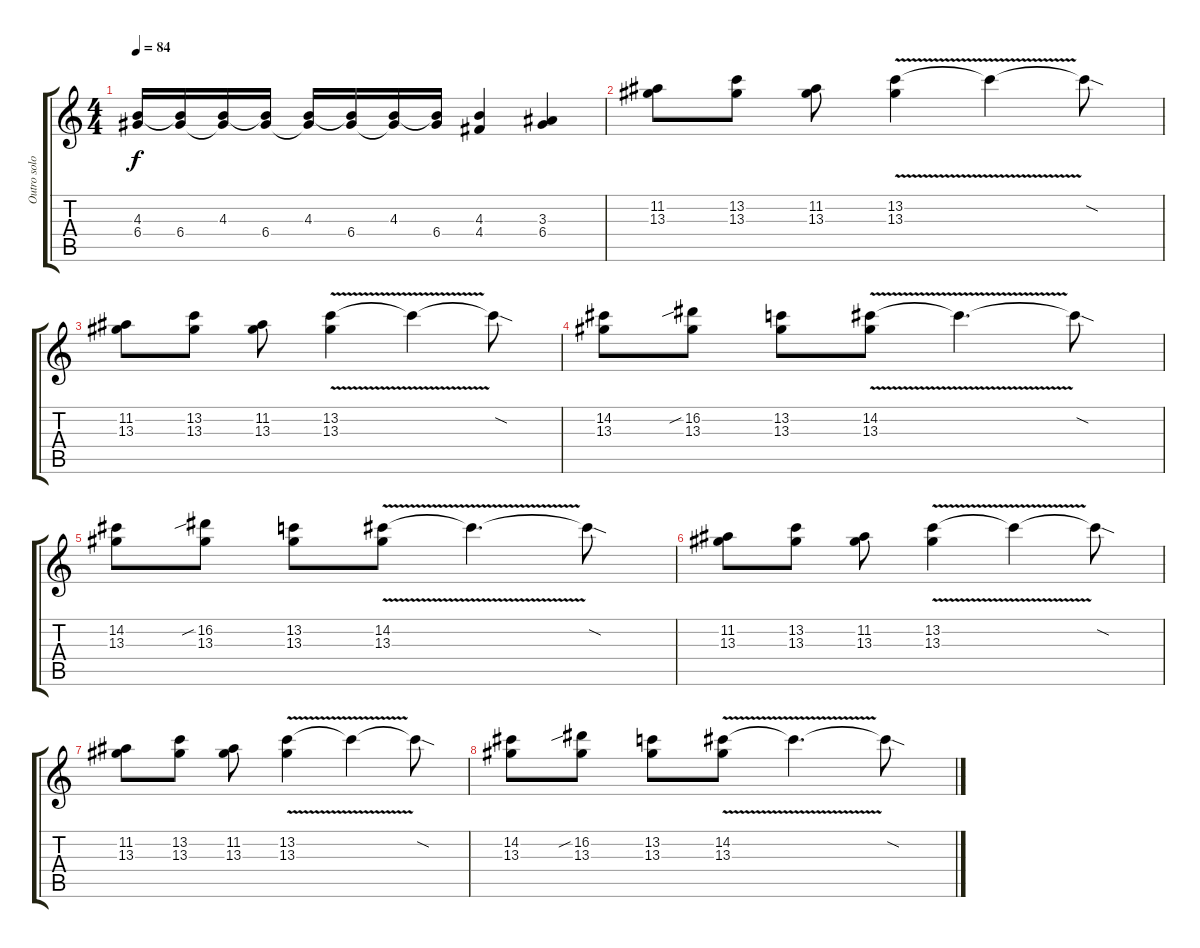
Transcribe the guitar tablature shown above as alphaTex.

\track ("Outro solo Guitar" "Outro solo") {instrument distortionguitar}
\staff {score tabs}
\tuning (E4 B3 G3 D3 A2 E2) {hide}
\ts (4 4)
\tempo 84
\clef g2
\ks c
(4.3 6.4).16{dy f} (4.3{t} 6.4).16 (4.3 6.4{t}).16 (4.3{t} 6.4).16 (4.3 6.4{t}).16 (4.3{t} 6.4).16 (4.3 6.4{t}).16 (4.3{t} 6.4).16 (4.3 4.4).4 (3.3 6.4).4 |
(11.2 13.3).8 (13.2 13.3).8 (11.2 13.3).8 (13.2{v} 13.3).4 13.2{t}.4 13.2{sod t}.8 |
(11.2 13.3).8 (13.2 13.3).8 (11.2 13.3).8 (13.2{v} 13.3).4 13.2{t}.4 13.2{sod t}.8 |
(14.2 13.3).8 (16.2{sib} 13.3).8 (13.2 13.3).8 (14.2{v} 13.3).8 14.2{t}.4{d} 14.2{sod t}.8 |
(14.2 13.3).8 (16.2{sib} 13.3).8 (13.2 13.3).8 (14.2{v} 13.3).8 14.2{t}.4{d} 14.2{sod t}.8 |
(11.2 13.3).8 (13.2 13.3).8 (11.2 13.3).8 (13.2{v} 13.3).4 13.2{t}.4 13.2{sod t}.8 |
(11.2 13.3).8 (13.2 13.3).8 (11.2 13.3).8 (13.2{v} 13.3).4 13.2{t}.4 13.2{sod t}.8 |
(14.2 13.3).8{volume 7} (16.2{sib} 13.3).8 (13.2 13.3).8 (14.2{v} 13.3).8 14.2{t}.4{d} 14.2{sod t}.8
